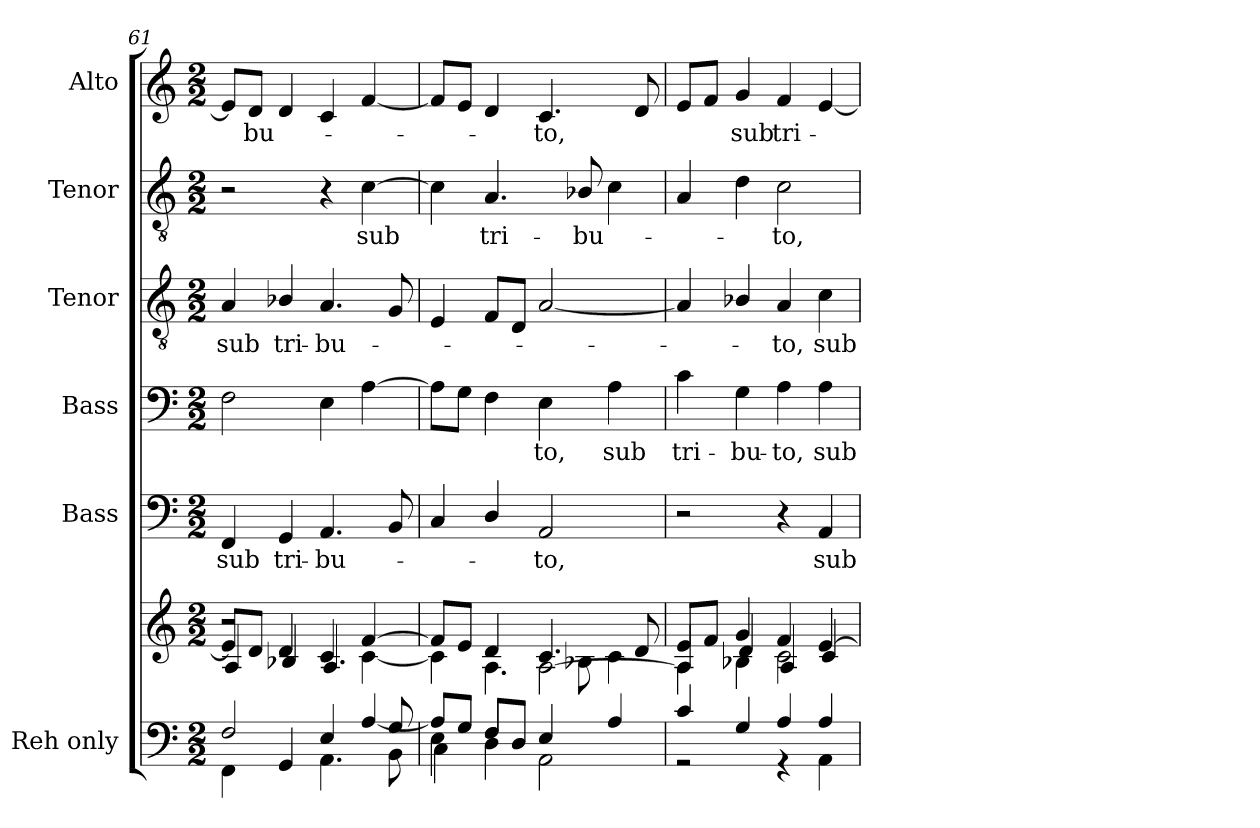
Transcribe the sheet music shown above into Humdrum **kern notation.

**kern	**kern	**kern	**text	**kern	**text	**kern	**text	**kern	**text	**kern	**text
*part6	*part6	*part5	*part5	*part4	*part4	*part3	*part3	*part2	*part2	*part1	*part1
*staff7	*staff6	*staff5	*staff5	*staff4	*staff4	*staff3	*staff3	*staff2	*staff2	*staff1	*staff1
*I"Reh only	*	*I"Bass	*	*I"Bass	*	*I"Tenor	*	*I"Tenor	*	*I"Alto	*
*	*	*I'B.	*	*I'B.	*	*I'T.	*	*I'T.	*	*I'A.	*
*clefF4	*clefG2	*clefF4	*	*clefF4	*	*clefGv2	*	*clefGv2	*	*clefG2	*
*	*	*	*	*	*	*ITrd7c12	*	*ITrd7c12	*	*	*
*k[]	*k[]	*k[]	*	*k[]	*	*k[]	*	*k[]	*	*k[]	*
*C:	*C:	*C:	*	*C:	*	*C:	*	*C:	*	*C:	*
*M2/2	*M2/2	*M2/2	*	*M2/2	*	*M2/2	*	*M2/2	*	*M2/2	*
=61	=61	=61	=61	=61	=61	=61	=61	=61	=61	=61	=61
*^	*^	*	*	*	*	*	*	*	*	*	*
*	*^	*	*^	*	*	*	*	*	*	*	*	*	*
!	!	!	!	!	!	!	!LO:LY:b:color=#000000	!	!	!	!	!	!	!	!
!	!	!	!	!	!	!	!	!	!	!	!LO:LY:b:color=#000000	!	!	!	!
2..ryy	2Fi/	4FFi\	8ei/L]	2r	4Ai/	4FFi/	sub	2Fi\	.	4AAi/	sub	2r	.	8ei/L]	.
!	!	!	!	!	!	!	!	!	!	!	!	!	!	!	!LO:LY:b:color=#000000
.	.	.	8di/J	.	.	.	.	.	.	.	.	.	.	8di/J	-bu-
!	!	!	!	!	!	!	!LO:LY:b:color=#000000	!	!	!	!	!	!	!	!
!	!	!	!	!	!	!	!	!	!	!	!LO:LY:b:color=#000000	!	!	!	!
.	.	4GGi/	4di/	.	4B-Xi/	4GGi/	tri-	.	.	4BB-Xi/	tri-	.	.	4di/	.
!	!	!	!	!	!	!	!LO:LY:b:color=#000000	!	!	!	!	!	!	!	!
!	!	!	!	!	!	!	!	!	!	!	!LO:LY:b:color=#000000	!	!	!	!
.	4Ei/	4.AAi\	4ci/	4ryy	4.Ai/	4.AAi/	-bu-	4Ei\	.	4.AAi/	-bu-	4r	.	4ci/	.
!	!	!	!	!	!	!	!	!	!	!	!	!	!LO:LY:b:color=#000000	!	!
.	[4Ai/	.	[4fi/	[4ci\	.	.	.	[4Ai\	.	.	.	[4Ci\	sub	[4fi/	.
8Gi/	.	8BBi\	.	.	8ryy	8BBi/	.	.	.	8GGi/	.	.	.	.	.
=62	=62	=62	=62	=62	=62	=62	=62	=62	=62	=62	=62	=62	=62	=62	=62
4Ei\	8Ai/L]	4Ci\	8fi/L]	4ci\]	2ryy	4Ci/	.	8Ai\L]	.	4EEi/	.	4Ci\]	.	8fi/L]	.
.	8Gi/J	.	8ei/J	.	.	.	.	8Gi\J	.	.	.	.	.	8ei/J	.
!	!	!	!	!	!	!	!	!	!	!	!	!	!LO:LY:b:color=#000000	!	!
8Fi/L	4Fi/	4Di\	4di/	4.Ai\	.	4Di/	.	4Fi\	.	8FFi/L	.	4.AAi/	tri-	4di/	.
8Di/J	.	.	.	.	.	.	.	.	.	8DDi/J	.	.	.	.	.
!	!	!	!	!	!	!	!LO:LY:b:color=#000000	!	!	!	!	!	!	!	!
!	!	!	!	!	!	!	!	!	!LO:LY:b:color=#000000	!	!	!	!	!	!
!	!	!	!	!	!	!	!	!	!	!	!	!	!	!	!LO:LY:b:color=#000000
2ryy	4Ei/	2AAi\	4.ci/	.	[2Ai\	2AAi/	-to,	4Ei\	-to,	[2AAi/	.	.	.	4.ci/	-to,
!	!	!	!	!	!	!	!	!	!	!	!	!	!LO:LY:b:color=#000000	!	!
.	.	.	.	8B-Xi\	.	.	.	.	.	.	.	8BB-Xi/	-bu-	.	.
!	!	!	!	!	!	!	!	!	!LO:LY:b:color=#000000	!	!	!	!	!	!
.	4Ai/	.	.	4ci\	.	.	.	4Ai\	sub	.	.	4Ci\	.	.	.
.	.	.	8di/	.	.	.	.	.	.	.	.	.	.	8di/	.
*	*v	*v	*	*	*	*	*	*	*	*	*	*	*	*	*
!!LO:PB:g=z
=63	=63	=63	=63	=63	=63	=63	=63	=63	=63	=63	=63	=63	=63	=63
!	!	!	!	!	!	!	!	!LO:LY:b:color=#000000	!	!	!	!	!	!
4ci/	2r	8ei/L	4Ai\]	4Ai/	2r	.	4ci\	tri-	4AAi/]	.	4AAi/	.	8ei/L	.
.	.	8fi/J	.	.	.	.	.	.	.	.	.	.	8fi/J	.
!	!	!	!	!	!	!	!	!LO:LY:b:color=#000000	!	!	!	!	!	!
!	!	!	!	!	!	!	!	!	!	!	!	!	!	!LO:LY:b:color=#000000
4Gi/	.	4gi/	4di/	4B-Xi\	.	.	4Gi\	-bu-	4BB-Xi/	.	4Di\	.	4gi/	sub
!	!	!	!	!	!	!	!	!LO:LY:b:color=#000000	!	!	!	!	!	!
!	!	!	!	!	!	!	!	!	!	!LO:LY:b:color=#000000	!	!	!	!
!	!	!	!	!	!	!	!	!	!	!	!	!LO:LY:b:color=#000000	!	!
!	!	!	!	!	!	!	!	!	!	!	!	!	!	!LO:LY:b:color=#000000
4Ai/	4r	4fi/	2ci\	4Ai/	4r	.	4Ai\	-to,	4AAi/	-to,	2Ci\	-to,	4fi/	tri-
!	!	!	!	!	!	!LO:LY:b:color=#000000	!	!	!	!	!	!	!	!
!	!	!	!	!	!	!	!	!LO:LY:b:color=#000000	!	!	!	!	!	!
!	!	!	!	!	!	!	!	!	!	!LO:LY:b:color=#000000	!	!	!	!
4Ai/	4AAi\	[4ei/	.	4ci/	4AAi/	sub	4Ai\	sub	4Ci\	sub	.	.	[4ei/	.
*v	*v	*	*	*	*	*	*	*	*	*	*	*	*	*
*	*v	*v	*v	*	*	*	*	*	*	*	*	*	*
=	=	=	=	=	=	=	=	=	=	=	=
*-	*-	*-	*-	*-	*-	*-	*-	*-	*-	*-	*-
